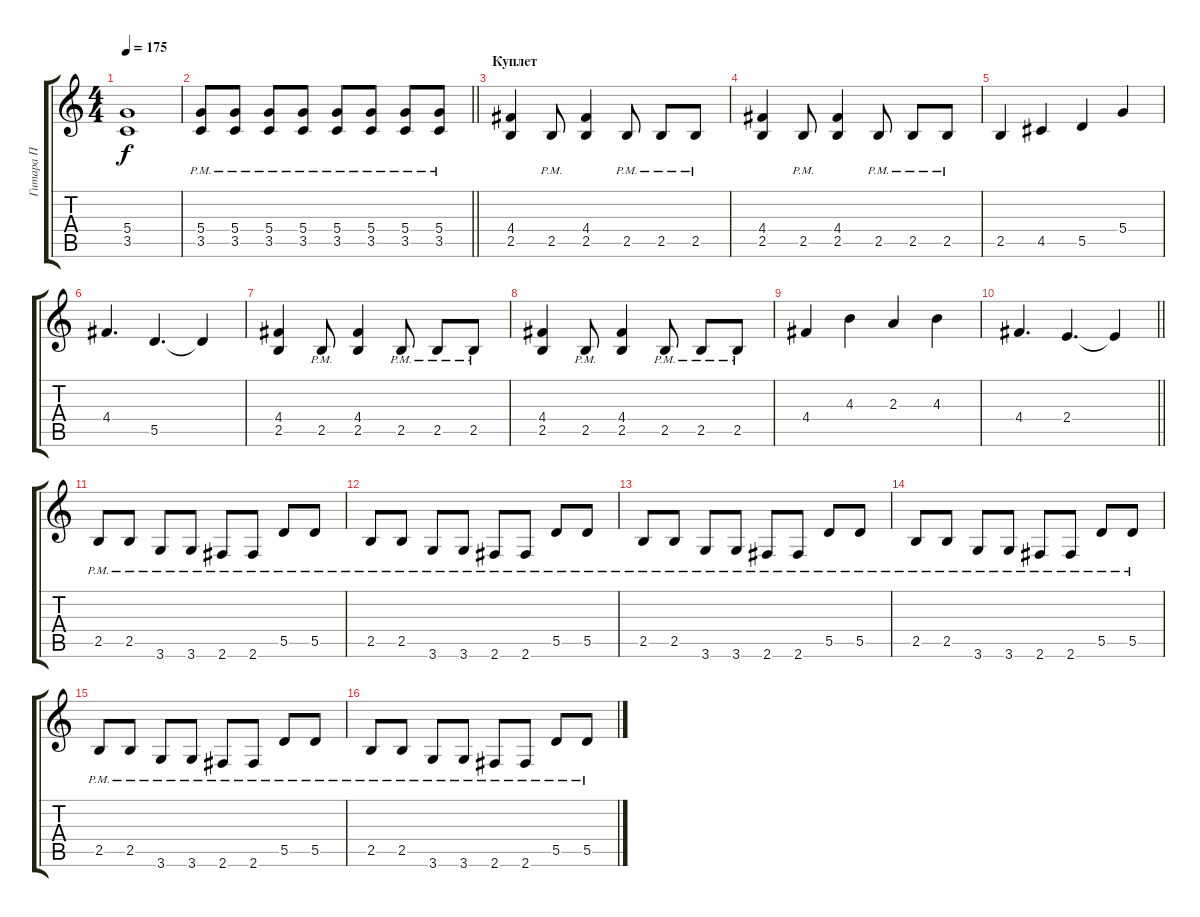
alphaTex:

\track ("Гитара П" "Гитара П") {instrument overdrivenguitar}
\staff {score tabs}
\tuning (E4 B3 G3 D3 A2 E2) {hide}
\ts (4 4)
\tempo 175
\clef g2
\ks c
(5.4 3.5).1{dy f} |
\barLineRight lightlight
(5.4{pm} 3.5{pm}).8 (5.4{pm} 3.5{pm}).8 (5.4{pm} 3.5{pm}).8 (5.4{pm} 3.5{pm}).8 (5.4{pm} 3.5{pm}).8 (5.4{pm} 3.5{pm}).8 (5.4{pm} 3.5{pm}).8 (5.4{pm} 3.5{pm}).8 |
\section ("" "Куплет")
(4.4 2.5).4 2.5{pm}.8 (4.4 2.5).4 2.5{pm}.8 2.5{pm}.8 2.5{pm}.8 |
(4.4 2.5).4 2.5{pm}.8 (4.4 2.5).4 2.5{pm}.8 2.5{pm}.8 2.5{pm}.8 |
2.5.4 4.5.4 5.5.4 5.4.4 |
4.4.4{d} 5.5.4{d} 5.5{t}.4 |
(4.4 2.5).4 2.5{pm}.8 (4.4 2.5).4 2.5{pm}.8 2.5{pm}.8 2.5{pm}.8 |
(4.4 2.5).4 2.5{pm}.8 (4.4 2.5).4 2.5{pm}.8 2.5{pm}.8 2.5{pm}.8 |
4.4.4 4.3.4 2.3.4 4.3.4 |
\barLineRight lightlight
4.4.4{d} 2.4.4{d} 2.4{t}.4 |
\section ("" " ")
2.5{pm}.8 2.5{pm}.8 3.6{pm}.8 3.6{pm}.8 2.6{pm}.8 2.6{pm}.8 5.5{pm}.8 5.5{pm}.8 |
2.5{pm}.8 2.5{pm}.8 3.6{pm}.8 3.6{pm}.8 2.6{pm}.8 2.6{pm}.8 5.5{pm}.8 5.5{pm}.8 |
2.5{pm}.8 2.5{pm}.8 3.6{pm}.8 3.6{pm}.8 2.6{pm}.8 2.6{pm}.8 5.5{pm}.8 5.5{pm}.8 |
2.5{pm}.8 2.5{pm}.8 3.6{pm}.8 3.6{pm}.8 2.6{pm}.8 2.6{pm}.8 5.5{pm}.8 5.5{pm}.8 |
2.5{pm}.8 2.5{pm}.8 3.6{pm}.8 3.6{pm}.8 2.6{pm}.8 2.6{pm}.8 5.5{pm}.8 5.5{pm}.8 |
2.5{pm}.8 2.5{pm}.8 3.6{pm}.8 3.6{pm}.8 2.6{pm}.8 2.6{pm}.8 5.5{pm}.8 5.5{pm}.8
